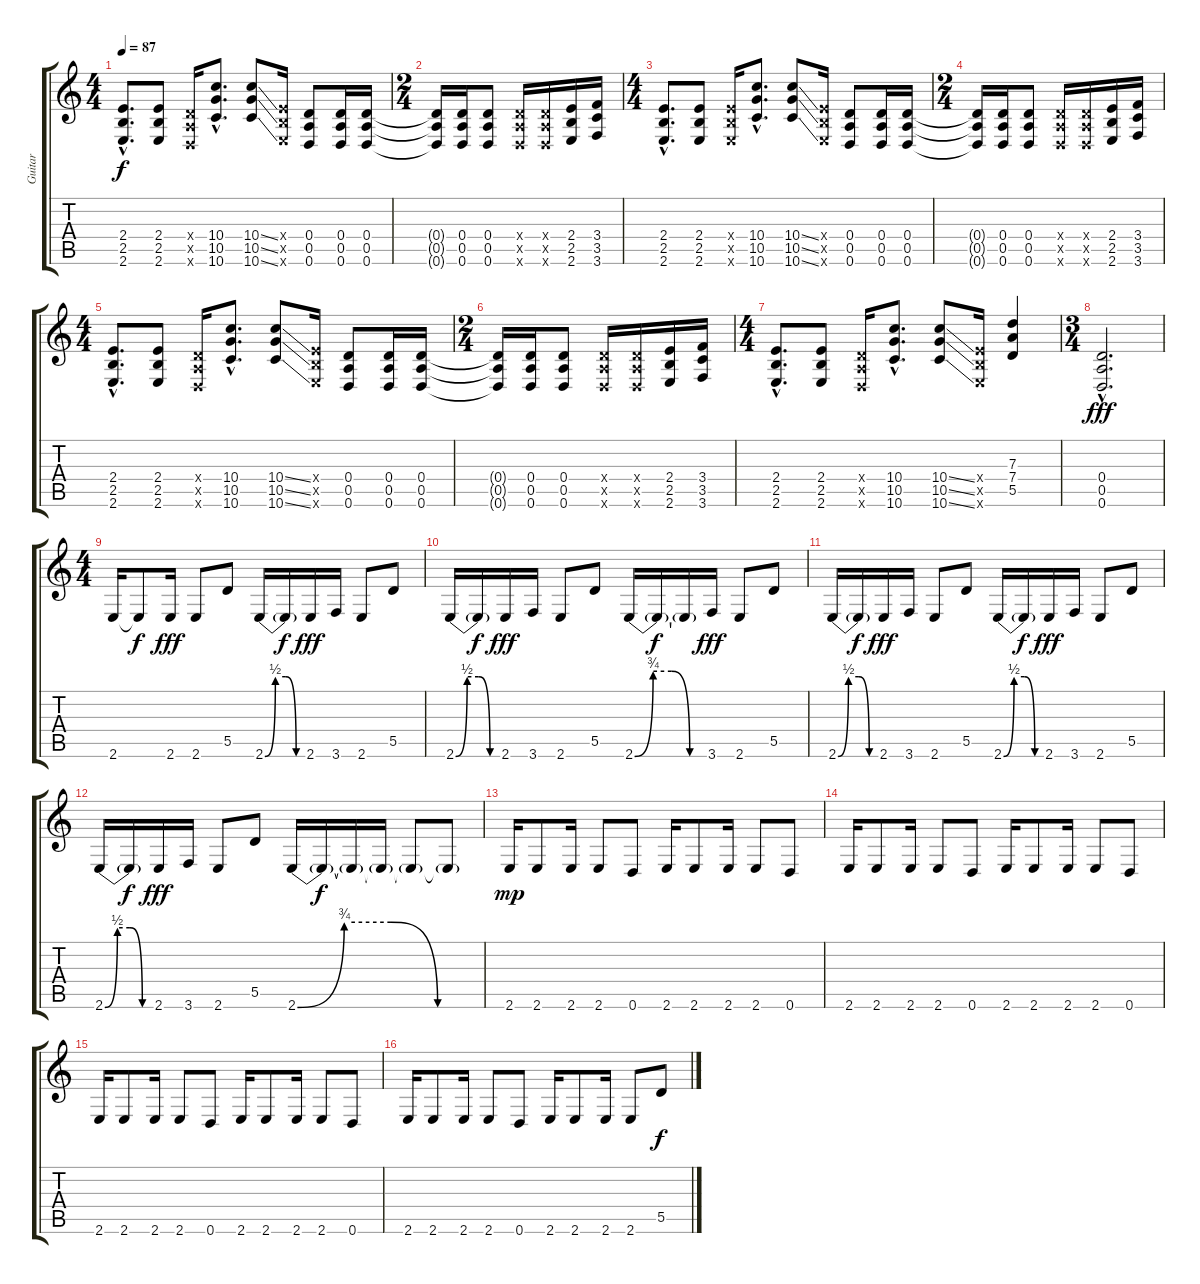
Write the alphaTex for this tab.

\track ("Guitar" "Guitar") {instrument overdrivenguitar}
\staff {score tabs}
\tuning (E4 B3 G3 D3 A2 D2) {hide}
\ts (4 4)
\tempo 87
\clef g2
\ks c
(2.4{hac} 2.5{hac} 2.6{hac}).8{d dy f} (2.4 2.5 2.6).8 (0.4{x} 0.5{x} 0.6{x}).16 (10.4{hac} 10.5{hac} 10.6{hac}).8{d} (10.4{ss} 10.5{ss} 10.6{ss}).8 (2.4{x} 2.5{x} 2.6{x}).16 (0.4 0.5 0.6).8 (0.4 0.5 0.6).16 (0.4 0.5 0.6).16 |
\ts (2 4)
(0.4{t} 0.5{t} 0.6{t}).16 (0.4 0.5 0.6).16 (0.4 0.5 0.6).8 (0.4{x} 0.5{x} 0.6{x}).16 (0.4{x} 0.5{x} 0.6{x}).16 (2.4 2.5 2.6).16 (3.4 3.5 3.6).16 |
\ts (4 4)
(2.4{hac} 2.5{hac} 2.6{hac}).8{d} (2.4 2.5 2.6).8 (2.4{x} 2.5{x} 2.6{x}).16 (10.4{hac} 10.5{hac} 10.6{hac}).8{d} (10.4{ss} 10.5{ss} 10.6{ss}).8 (2.4{x} 2.5{x} 2.6{x}).16 (0.4 0.5 0.6).8 (0.4 0.5 0.6).16 (0.4 0.5 0.6).16 |
\ts (2 4)
(0.4{t} 0.5{t} 0.6{t}).16 (0.4 0.5 0.6).16 (0.4 0.5 0.6).8 (0.4{x} 0.5{x} 0.6{x}).16 (0.4{x} 0.5{x} 0.6{x}).16 (2.4 2.5 2.6).16 (3.4 3.5 3.6).16 |
\ts (4 4)
(2.4{hac} 2.5{hac} 2.6{hac}).8{d} (2.4 2.5 2.6).8 (0.4{x} 0.5{x} 0.6{x}).16 (10.4{hac} 10.5{hac} 10.6{hac}).8{d} (10.4{ss} 10.5{ss} 10.6{ss}).8 (2.4{x} 2.5{x} 2.6{x}).16 (0.4 0.5 0.6).8 (0.4 0.5 0.6).16 (0.4 0.5 0.6).16 |
\ts (2 4)
(0.4{t} 0.5{t} 0.6{t}).16 (0.4 0.5 0.6).16 (0.4 0.5 0.6).8 (0.4{x} 0.5{x} 0.6{x}).16 (0.4{x} 0.5{x} 0.6{x}).16 (2.4 2.5 2.6).16 (3.4 3.5 3.6).16 |
\ts (4 4)
(2.4{hac} 2.5{hac} 2.6{hac}).8{d} (2.4 2.5 2.6).8 (0.4{x} 0.5{x} 0.6{x}).16 (10.4{hac} 10.5{hac} 10.6{hac}).8{d} (10.4{ss} 10.5{ss} 10.6{ss}).8 (2.4{x} 2.5{x} 2.6{x}).16 (7.3 7.4 5.5).4 |
\ts (3 4)
(0.4{hac} 0.5{hac} 0.6{hac}).2{d dy fff} |
\ts (4 4)
2.6.16 2.6{t}.8{dy f} 2.6.16{dy fff} 2.6.8 5.5.8 2.6{be (custom 0 0 15 2 30 2 45 0 60 0)}.16 2.6{t}.16{dy f} 2.6.16{dy fff} 3.6.16 2.6.8 5.5.8 |
2.6{be (custom 0 0 15 2 30 2 45 0 60 0)}.16 2.6{t}.16{dy f} 2.6.16{dy fff} 3.6.16 2.6.8 5.5.8 2.6{be (custom 0 0 15 3 30 3 45 0 60 0)}.16 2.6{t}.16{dy f} 2.6{t}.16 3.6.16{dy fff} 2.6.8 5.5.8 |
2.6{be (custom 0 0 15 2 30 2 45 0 60 0)}.16 2.6{t}.16{dy f} 2.6.16{dy fff} 3.6.16 2.6.8 5.5.8 2.6{be (custom 0 0 15 2 30 2 45 0 60 0)}.16 2.6{t}.16{dy f} 2.6.16{dy fff} 3.6.16 2.6.8 5.5.8 |
2.6{be (custom 0 0 15 2 30 2 45 0 60 0)}.16 2.6{t}.16{dy f} 2.6.16{dy fff} 3.6.16 2.6.8 5.5.8 2.6{be (custom 0 0 15 3 30 3 45 0 60 0)}.16 2.6{t}.16{dy f} 2.6{t}.16 2.6{t}.16 2.6{t}.8 2.6{t}.8 |
2.6.16{dy mp} 2.6.8 2.6.16 2.6.8 0.6.8 2.6.16 2.6.8 2.6.16 2.6.8 0.6.8 |
2.6.16 2.6.8 2.6.16 2.6.8 0.6.8 2.6.16 2.6.8 2.6.16 2.6.8 0.6.8 |
2.6.16 2.6.8 2.6.16 2.6.8 0.6.8 2.6.16 2.6.8 2.6.16 2.6.8 0.6.8 |
2.6.16 2.6.8 2.6.16 2.6.8 0.6.8 2.6.16 2.6.8 2.6.16 2.6.8 5.5.8{dy f}
